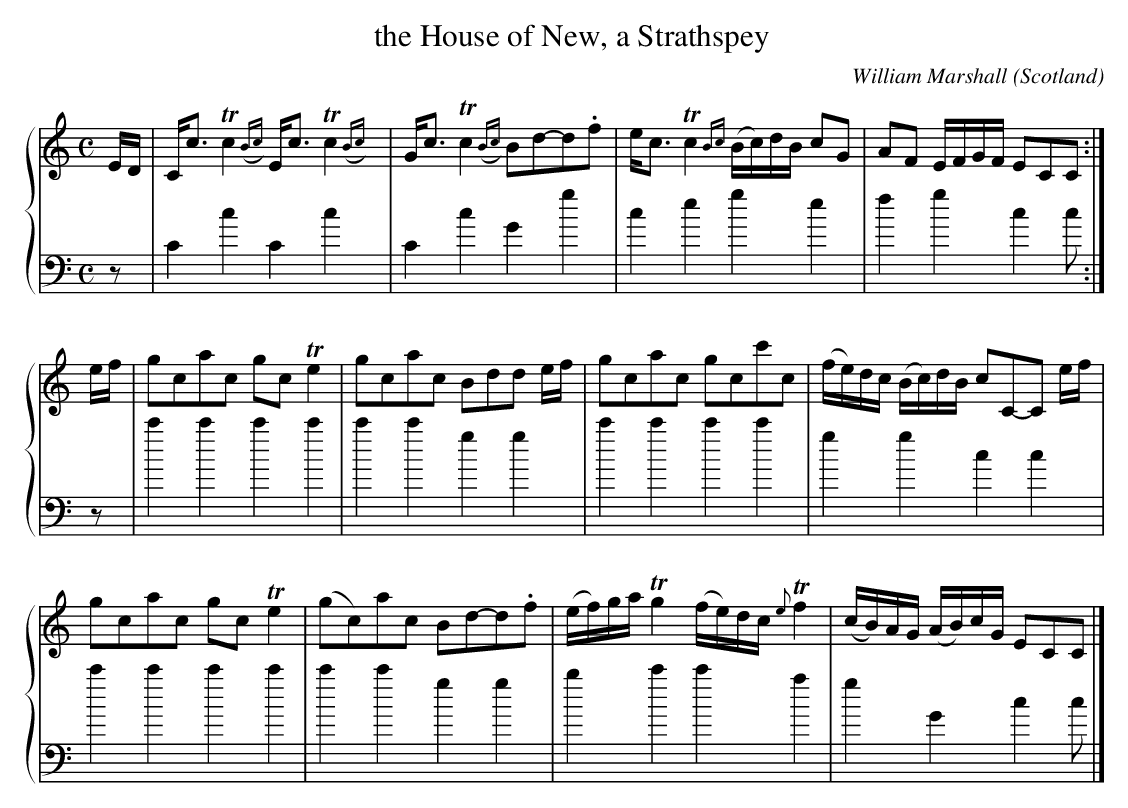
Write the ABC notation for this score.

X:1
T:the House of New, a Strathspey
C:William Marshall
L:1/8
M:C
O:Scotland
K:C
%%staves {1 2}
V:1
E/D/ | \
C<c !trill!c2{(Bc)} E<c !trill!c2{(Bc)} | G<c !trill!c2{(Bc)} Bd-d.f | \
e<c !trill!c2 {Bc}(B/c/)d/B/ cG | AF E/F/G/F/ ECC  :|
e/f/ | \
gcac gc !trill!e2 | gcac Bdd e/f/ | gcac gcc'c | (f/e/)d/c/ (B/c/)d/B/ cC-C e/f/ |
gcac gc !trill!e2 | (gc)ac Bd-d.f | (e/f/)g/a/ !trill!g2 (f/e/)d/c/ {e}!trill!f2 | (c/B/)A/G/ (A/B/)c/G/ ECC  |]
V:2 clef=bass
L:1/4
z/ | CcCc | CcGg | cege | fgcc/ :| \
z/ | c'c'c'c' | c'c'gg | c'c'c'c' | ggcc | c'c'c'c' | c'c'gg | bc'c'a | gGcc/ |]
